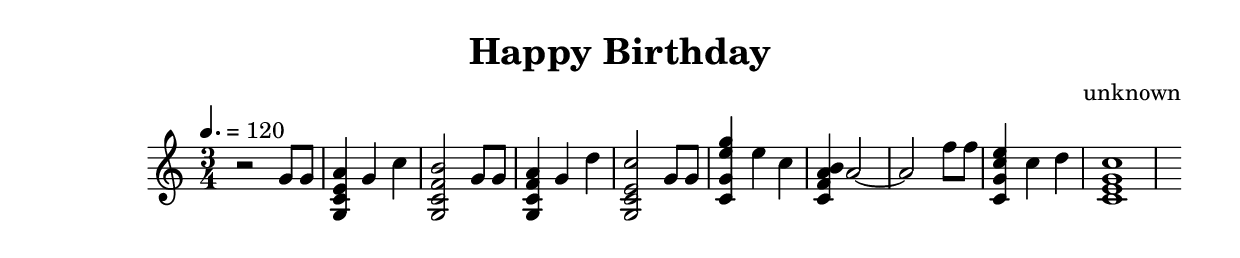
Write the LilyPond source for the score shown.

\header {
  title = "Happy Birthday"
  composer = "unknown"
}
\score {
  \relative c' {
  \time 3/4
  \tempo 4. = 120
    r2 g'8 g8 
    <g, c e a>4 g' c
    <g, c f b>2 g'8 g8
    <g, c f a>4 g'4 d'4
    <g,, c e c'>2 g'8 g8
    <c, g' e' g>4 e'4 c4
    <c, f a b>4 a'2 ~
    a2 f'8 f8
    <c, g' c e>4 c'4 d4
    <c, e g c>1
  }
  \layout {}
  \midi {}
}